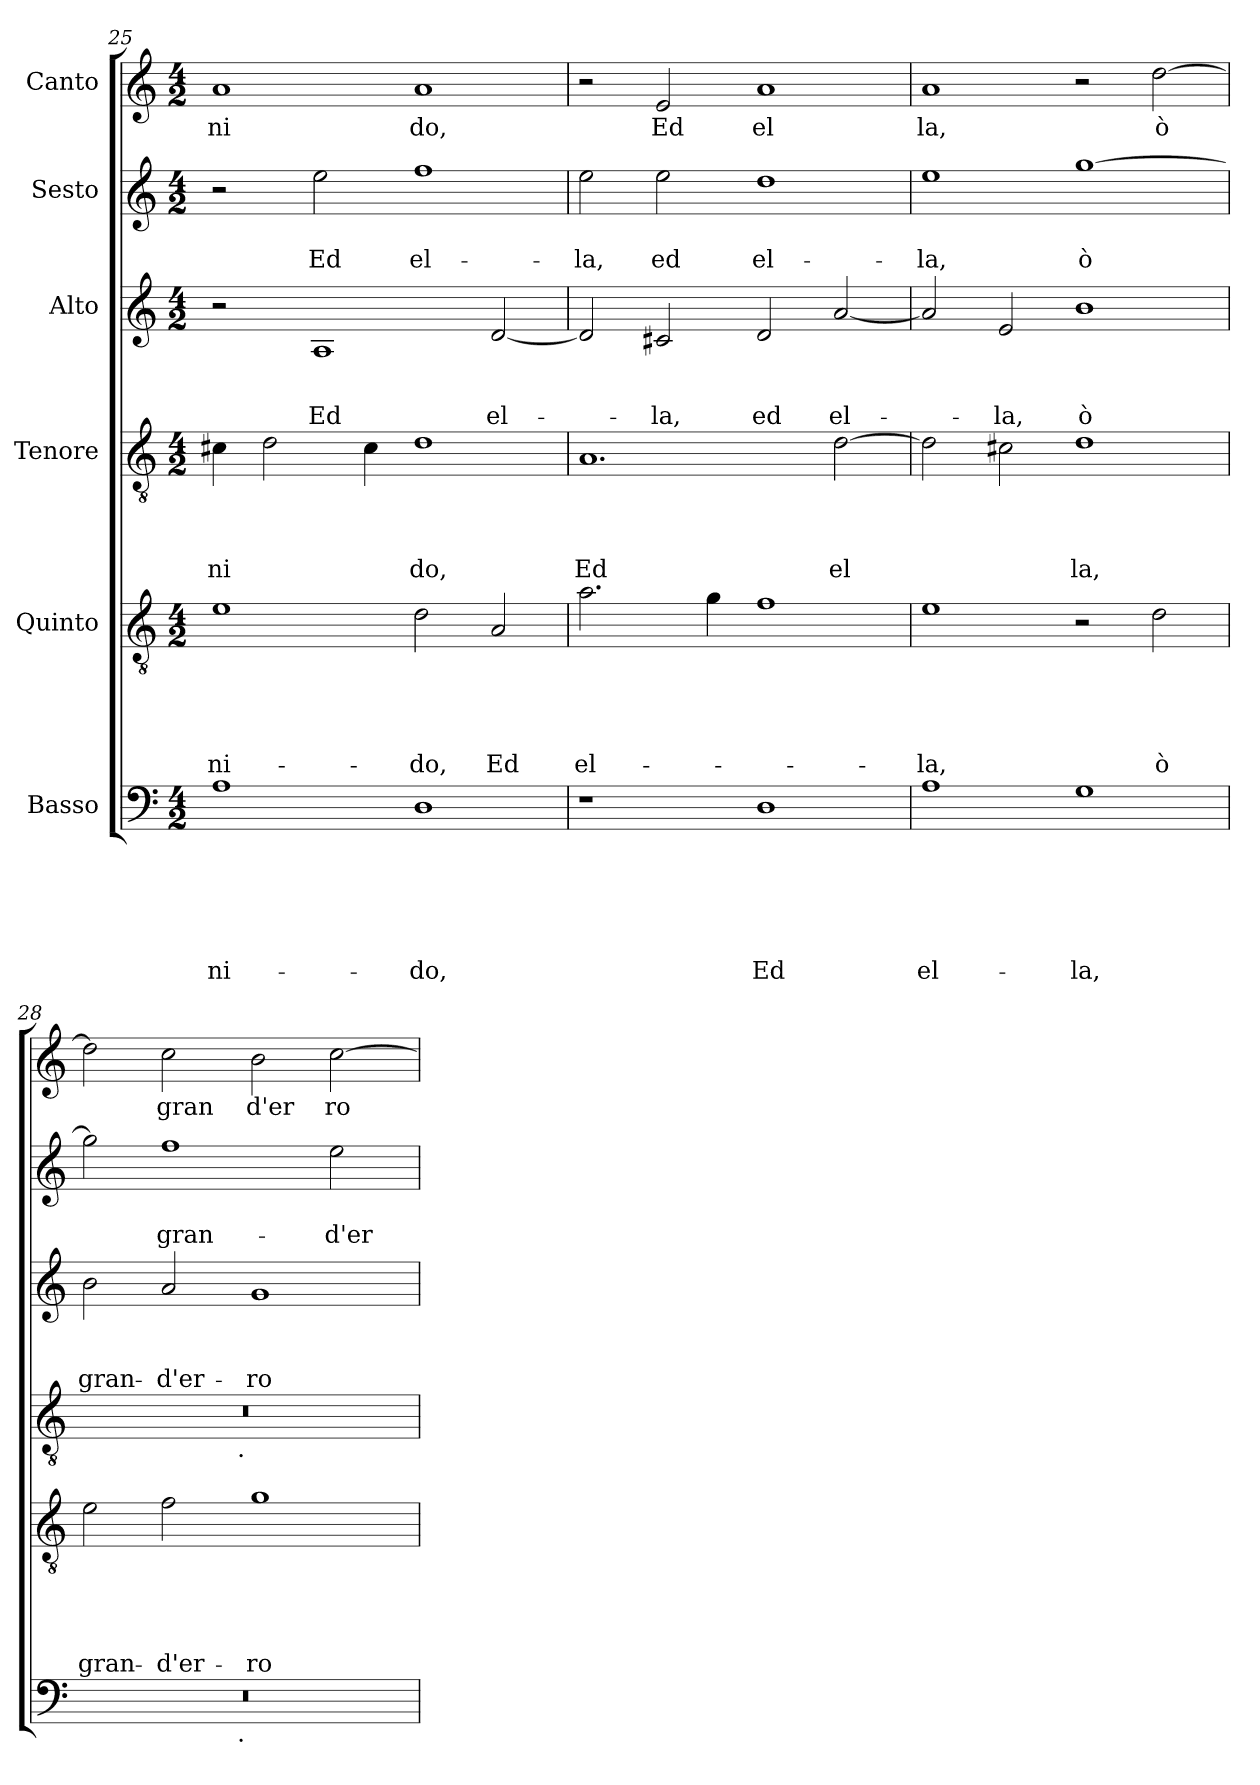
**kern	**text	**text	**text	**text	**text	**text	**kern	**text	**text	**text	**text	**text	**kern	**text	**text	**text	**text	**kern	**text	**text	**text	**kern	**text	**text	**kern	**text
*part6	*part6	*part6	*part6	*part6	*part6	*part6	*part5	*part5	*part5	*part5	*part5	*part5	*part4	*part4	*part4	*part4	*part4	*part3	*part3	*part3	*part3	*part2	*part2	*part2	*part1	*part1
*staff6	*staff6	*staff6	*staff6	*staff6	*staff6	*staff6	*staff5	*staff5	*staff5	*staff5	*staff5	*staff5	*staff4	*staff4	*staff4	*staff4	*staff4	*staff3	*staff3	*staff3	*staff3	*staff2	*staff2	*staff2	*staff1	*staff1
*I"Basso	*	*	*	*	*	*	*I"Quinto	*	*	*	*	*	*I"Tenore	*	*	*	*	*I"Alto	*	*	*	*I"Sesto	*	*	*I"Canto	*
!!LO:LB:g=z
*clefF4	*	*	*	*	*	*	*clefGv2	*	*	*	*	*	*clefGv2	*	*	*	*	*clefG2	*	*	*	*clefG2	*	*	*clefG2	*
*k[]	*	*	*	*	*	*	*k[]	*	*	*	*	*	*k[]	*	*	*	*	*k[]	*	*	*	*k[]	*	*	*k[]	*
*C:	*	*	*	*	*	*	*C:	*	*	*	*	*	*C:	*	*	*	*	*C:	*	*	*	*C:	*	*	*C:	*
*M4/2	*	*	*	*	*	*	*M4/2	*	*	*	*	*	*M4/2	*	*	*	*	*M4/2	*	*	*	*M4/2	*	*	*M4/2	*
=25	=25	=25	=25	=25	=25	=25	=25	=25	=25	=25	=25	=25	=25	=25	=25	=25	=25	=25	=25	=25	=25	=25	=25	=25	=25	=25
!	!	!	!	!	!	!LO:LY:b	!	!	!	!	!	!LO:LY:b	!	!	!	!	!LO:LY:b	!	!	!	!	!	!	!	!	!LO:LY:b
1A	.	.	.	.	.	ni-	1e	.	.	.	.	ni-	4c#X\	.	.	.	ni	2r	.	.	.	2r	.	.	1a	ni
.	.	.	.	.	.	.	.	.	.	.	.	.	2d\	.	.	.	.	.	.	.	.	.	.	.	.	.
!	!	!	!	!	!	!	!	!	!	!	!	!	!	!	!	!	!	!	!	!	!LO:LY:b	!	!	!LO:LY:b	!	!
.	.	.	.	.	.	.	.	.	.	.	.	.	.	.	.	.	.	1A	.	.	Ed	2ee\	.	Ed	.	.
.	.	.	.	.	.	.	.	.	.	.	.	.	4c#\	.	.	.	.	.	.	.	.	.	.	.	.	.
!	!	!	!	!	!	!LO:LY:b	!	!	!	!	!	!LO:LY:b	!	!	!	!	!LO:LY:b	!	!	!	!	!	!	!LO:LY:b	!	!LO:LY:b
1D	.	.	.	.	.	-do,	2d\	.	.	.	.	-do,	1d	.	.	.	do,	.	.	.	.	1ff	.	el-	1a	do,
!	!	!	!	!	!	!	!	!	!	!	!	!LO:LY:b	!	!	!	!	!	!	!	!	!LO:LY:b	!	!	!	!	!
.	.	.	.	.	.	.	2A/	.	.	.	.	Ed	.	.	.	.	.	[<2d/	.	.	el-	.	.	.	.	.
=26	=26	=26	=26	=26	=26	=26	=26	=26	=26	=26	=26	=26	=26	=26	=26	=26	=26	=26	=26	=26	=26	=26	=26	=26	=26	=26
!	!	!	!	!	!	!	!	!	!	!	!	!LO:LY:b	!	!	!	!	!LO:LY:b	!	!	!	!	!	!	!LO:LY:b	!	!
1r	.	.	.	.	.	.	2.a\	.	.	.	.	el-	1.A	.	.	.	Ed	2d/]	.	.	.	2ee\	.	-la,	2r	.
!	!	!	!	!	!	!	!	!	!	!	!	!	!	!	!	!	!	!	!	!	!LO:LY:b	!	!	!LO:LY:b	!	!LO:LY:b
.	.	.	.	.	.	.	.	.	.	.	.	.	.	.	.	.	.	2c#X/	.	.	-la,	2ee\	.	ed	2e/	Ed
.	.	.	.	.	.	.	4g\	.	.	.	.	.	.	.	.	.	.	.	.	.	.	.	.	.	.	.
!	!	!	!	!	!	!LO:LY:b	!	!	!	!	!	!	!	!	!	!	!	!	!	!	!LO:LY:b	!	!	!LO:LY:b	!	!LO:LY:b
1D	.	.	.	.	.	Ed	1f	.	.	.	.	.	.	.	.	.	.	2d/	.	.	ed	1dd	.	el-	1a	el
!	!	!	!	!	!	!	!	!	!	!	!	!	!	!	!	!	!LO:LY:b	!	!	!	!LO:LY:b	!	!	!	!	!
.	.	.	.	.	.	.	.	.	.	.	.	.	[>2d\	.	.	.	el	[<2a/	.	.	el-	.	.	.	.	.
=27	=27	=27	=27	=27	=27	=27	=27	=27	=27	=27	=27	=27	=27	=27	=27	=27	=27	=27	=27	=27	=27	=27	=27	=27	=27	=27
!	!	!	!	!	!	!LO:LY:b	!	!	!	!	!	!LO:LY:b	!	!	!	!	!	!	!	!	!	!	!	!LO:LY:b	!	!LO:LY:b
1A	.	.	.	.	.	el-	1e	.	.	.	.	-la,	2d\]	.	.	.	.	2a/]	.	.	.	1ee	.	-la,	1a	la,
!	!	!	!	!	!	!	!	!	!	!	!	!	!	!	!	!	!	!	!	!	!LO:LY:b	!	!	!	!	!
.	.	.	.	.	.	.	.	.	.	.	.	.	2c#X\	.	.	.	.	2e/	.	.	-la,	.	.	.	.	.
!	!	!	!	!	!	!LO:LY:b	!	!	!	!	!	!	!	!	!	!	!LO:LY:b	!	!	!	!LO:LY:b	!	!	!LO:LY:b:rj	!	!
1G	.	.	.	.	.	-la,	2r	.	.	.	.	.	1d	.	.	.	la,	1b	.	.	ò	[>1gg	.	ò	2r	.
!	!	!	!	!	!	!	!	!	!	!	!	!LO:LY:b	!	!	!	!	!	!	!	!	!	!	!	!	!	!LO:LY:b
.	.	.	.	.	.	.	2d\	.	.	.	.	ò	.	.	.	.	.	.	.	.	.	.	.	.	[>2dd\	ò
=28	=28	=28	=28	=28	=28	=28	=28	=28	=28	=28	=28	=28	=28	=28	=28	=28	=28	=28	=28	=28	=28	=28	=28	=28	=28	=28
!	!	!	!	!	!	!	!	!	!	!	!	!LO:LY:b	!	!	!	!	!	!	!	!	!LO:LY:b	!	!	!	!	!
*^	*	*	*	*	*	*	*	*	*	*	*	*	*^	*	*	*	*	*	*	*	*	*	*	*	*	*
0r	2ryy	.	.	.	.	.	.	2e\	.	.	.	.	gran-	0r	2ryy	.	.	.	.	2b\	.	.	gran-	2gg\]	.	.	2dd\]	.
!	!	!	!	!	!	!	!	!	!	!	!	!	!LO:LY:b	!	!	!	!	!	!	!	!	!	!LO:LY:b	!	!	!LO:LY:b	!	!LO:LY:b
.	4...ryy	.	.	.	.	.	.	2f\	.	.	.	.	-d'er-	.	4...ryy	.	.	.	.	2a/	.	.	-d'er-	1ff	.	gran-	2cc\	gran
!	!	!	!	!	!	!	!	!	!	!	!	!	!	!	!LO:TX:b:t=.	!	!	!	!	!	!	!	!	!	!	!	!	!
!	!LO:TX:b:t=.	!	!	!	!	!	!	!	!	!	!	!	!	!	!	!	!	!	!	!	!	!	!	!	!	!	!	!
.	1ryy	.	.	.	.	.	.	.	.	.	.	.	.	.	1ryy	.	.	.	.	.	.	.	.	.	.	.	.	.
!	!	!	!	!	!	!	!	!	!	!	!	!	!LO:LY:b	!	!	!	!	!	!	!	!	!	!LO:LY:b	!	!	!	!	!LO:LY:b
.	.	.	.	.	.	.	.	1g	.	.	.	.	-ro-	.	.	.	.	.	.	1g	.	.	-ro-	.	.	.	2b\	d'er
!	!	!	!	!	!	!	!	!	!	!	!	!	!	!	!	!	!	!	!	!	!	!	!	!	!	!LO:LY:b	!	!LO:LY:b
.	.	.	.	.	.	.	.	.	.	.	.	.	.	.	.	.	.	.	.	.	.	.	.	2ee\	.	-d'er-	[>2cc\	ro
.	32ryy	.	.	.	.	.	.	.	.	.	.	.	.	.	32ryy	.	.	.	.	.	.	.	.	.	.	.	.	.
*v	*v	*	*	*	*	*	*	*	*	*	*	*	*	*v	*v	*	*	*	*	*	*	*	*	*	*	*	*	*
=	=	=	=	=	=	=	=	=	=	=	=	=	=	=	=	=	=	=	=	=	=	=	=	=	=	=
*-	*-	*-	*-	*-	*-	*-	*-	*-	*-	*-	*-	*-	*-	*-	*-	*-	*-	*-	*-	*-	*-	*-	*-	*-	*-	*-
